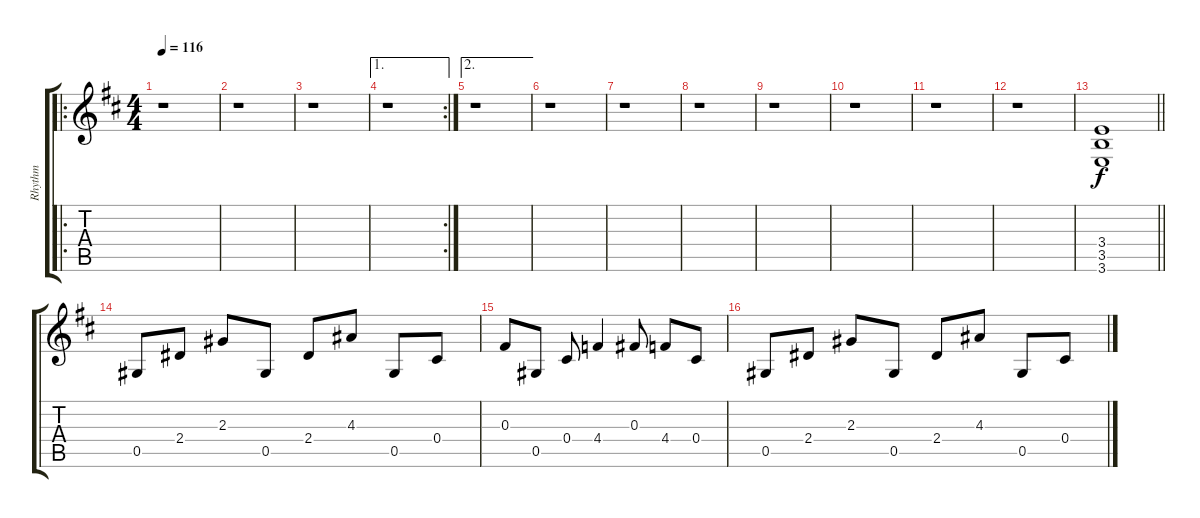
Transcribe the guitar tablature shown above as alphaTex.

\track ("Rhythm" "Rhythm") {instrument overdrivenguitar}
\staff {score tabs}
\tuning (Eb4 Bb3 Gb3 Db3 Ab2 Db2) {hide}
\ro
\ts (4 4)
\tempo 116
\clef g2
\ks d
r.1{dy f instrument overdrivenguitar} |
r.1 |
r.1 |
\ae 1
\rc 2
r.1 |
\ae 2
r.1 |
r.1 |
r.1 |
r.1 |
r.1 |
r.1 |
r.1 |
r.1 |
\barLineRight lightlight
(3.4 3.5 3.6).1 |
0.5.8 2.4.8 2.3.8 0.5.8 2.4.8 4.3.8 0.5.8 0.4.8 |
0.3.8 0.5.8 0.4.8 4.4.4 0.3.8 4.4.8 0.4.8 |
0.5.8 2.4.8 2.3.8 0.5.8 2.4.8 4.3.8 0.5.8 0.4.8
